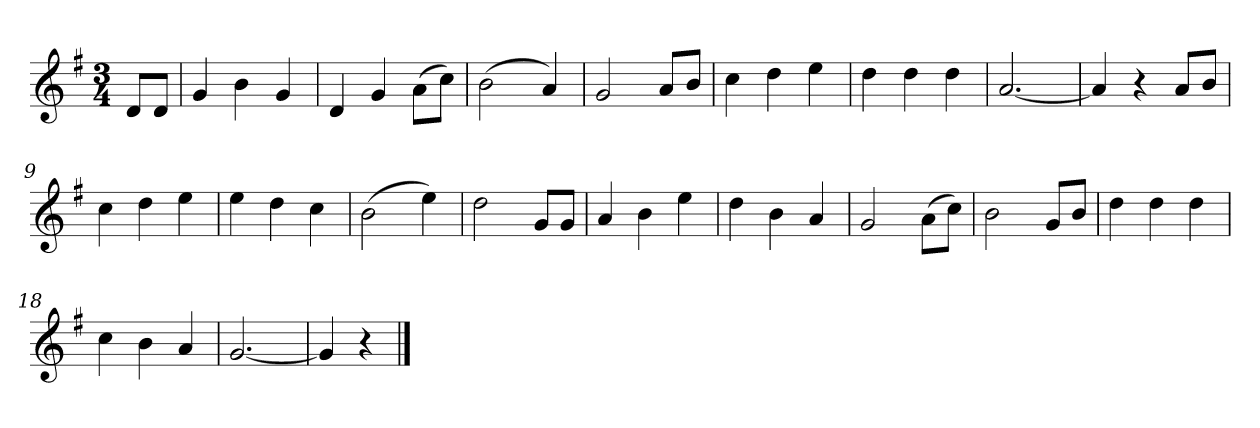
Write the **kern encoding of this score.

**kern
*part1
*staff1
*k[f#]
*M3/4
*MM120
=
8dL
8dJ
=1
4g
4b
4g
=2
4d
4g
(8aL
8ccJ)
=3
(2b
4a)
=4
2g
8aL
8bJ
=5
4cc
4dd
4ee
=6
4dd
4dd
4dd
=7
[2.a
=8
4a]
4r
8aL
8bJ
=9
4cc
4dd
4ee
=10
4ee
4dd
4cc
=11
(2b
4ee)
=12
2dd
8gL
8gJ
=13
4a
4b
4ee
=14
4dd
4b
4a
=15
2g
(8aL
8ccJ)
=16
2b
8gL
8bJ
=17
4dd
4dd
4dd
=18
4cc
4b
4a
=19
[2.g
=20
4g]
4r
==
*-
